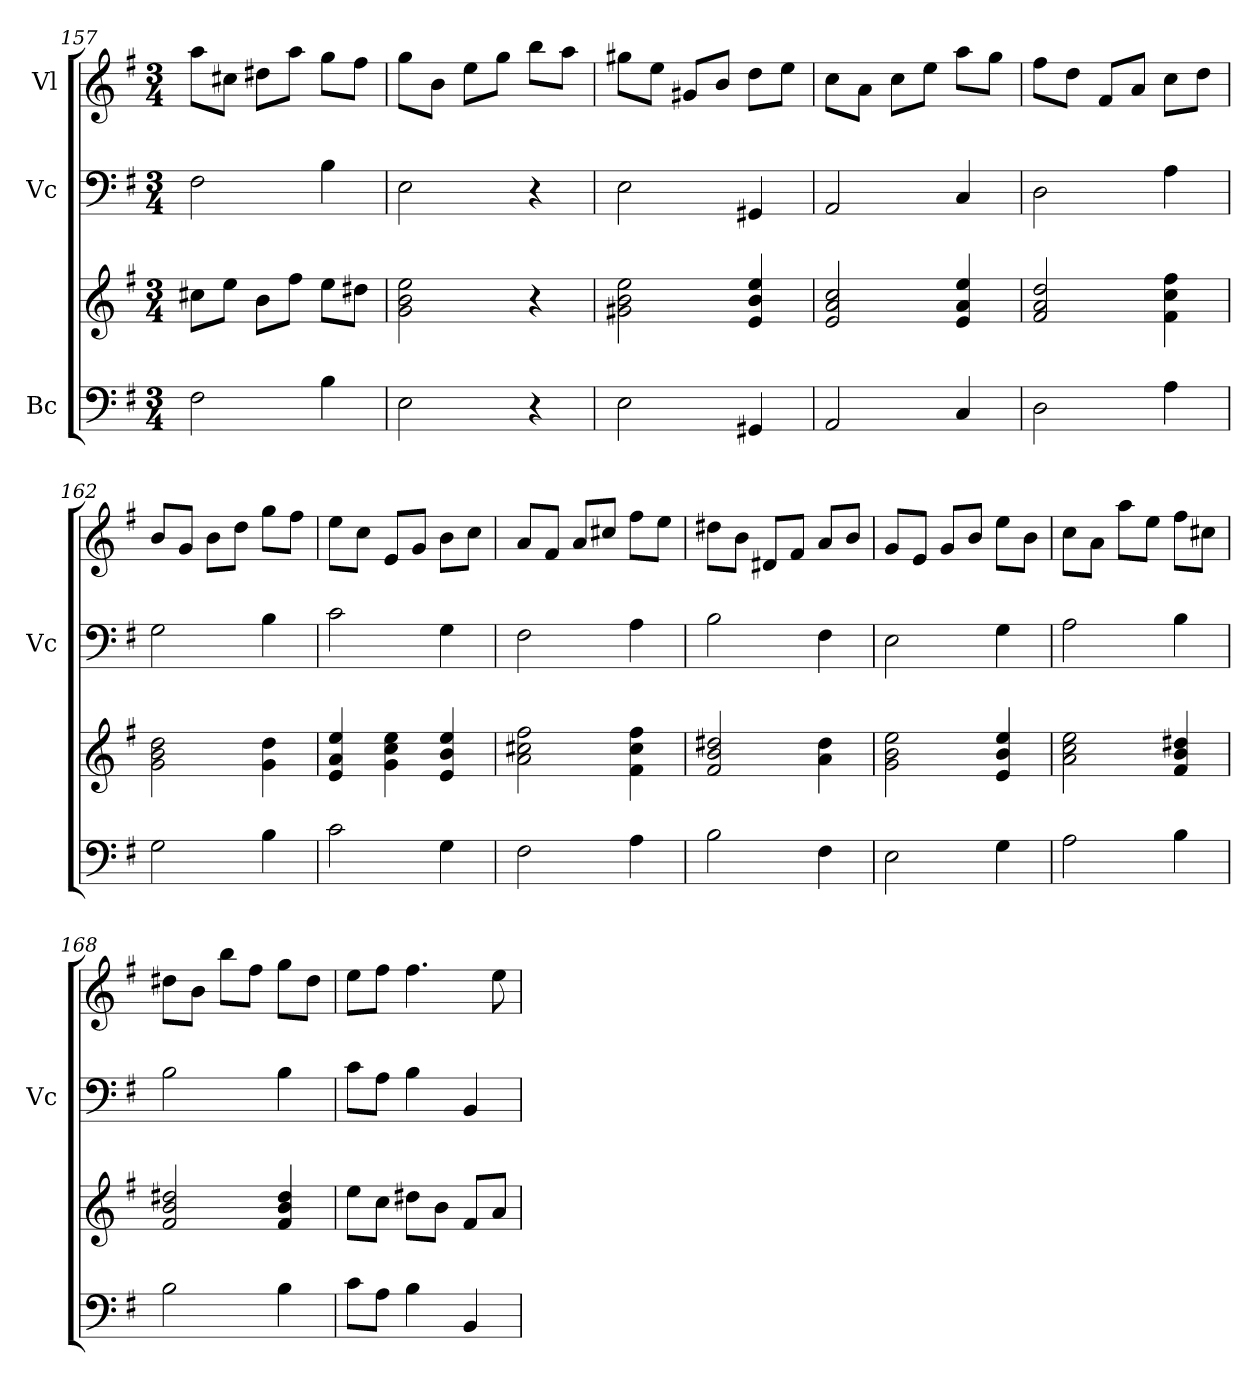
**kern	**kern	**kern	**kern
*part3	*part3	*part2	*part1
*staff4	*staff3	*staff2	*staff1
*I"Bc	*	*I"Vc	*I"Vl
*	*	*I'Vc	*
*clefF4	*clefG2	*clefF4	*clefG2
*k[f#]	*k[f#]	*k[f#]	*k[f#]
*M3/4	*M3/4	*M3/4	*M3/4
=157	=157	=157	=157
2F#\	8cc#X\L	2F#\	8aa\L
.	8ee\J	.	8cc#X\J
.	8b\L	.	8dd#X\L
.	8ff#\J	.	8aa\J
4B\	8ee\L	4B\	8gg\L
.	8dd#X\J	.	8ff#\J
!!LO:PB:g=z
=158	=158	=158	=158
2E\	2g\ 2b\ 2ee\	2E\	8gg\L
.	.	.	8b\J
.	.	.	8ee\L
.	.	.	8gg\J
4r	4r	4r	8bb\L
.	.	.	8aa\J
=159	=159	=159	=159
2E\	2g#X\ 2b\ 2ee\	2E\	8gg#X\L
.	.	.	8ee\J
.	.	.	8g#X/L
.	.	.	8b/J
4GG#X/	4e/ 4b/ 4ee/	4GG#X/	8dd\L
.	.	.	8ee\J
=160	=160	=160	=160
2AA/	2e/ 2a/ 2cc/	2AA/	8cc\L
.	.	.	8a\J
.	.	.	8cc\L
.	.	.	8ee\J
4C/	4e/ 4a/ 4ee/	4C/	8aa\L
.	.	.	8gg\J
=161	=161	=161	=161
2D\	2f#/ 2a/ 2dd/	2D\	8ff#\L
.	.	.	8dd\J
.	.	.	8f#/L
.	.	.	8a/J
4A\	4f#\ 4cc\ 4ff#\	4A\	8cc\L
.	.	.	8dd\J
=162	=162	=162	=162
2G\	2g\ 2b\ 2dd\	2G\	8b/L
.	.	.	8g/J
.	.	.	8b\L
.	.	.	8dd\J
4B\	4g\ 4dd\	4B\	8gg\L
.	.	.	8ff#\J
=163	=163	=163	=163
2c\	4e/ 4a/ 4ee/	2c\	8ee\L
.	.	.	8cc\J
.	4g\ 4cc\ 4ee\	.	8e/L
.	.	.	8g/J
4G\	4e/ 4b/ 4ee/	4G\	8b\L
.	.	.	8cc\J
=164	=164	=164	=164
2F#\	2a\ 2cc#X\ 2ff#\	2F#\	8a/L
.	.	.	8f#/J
.	.	.	8a/L
.	.	.	8cc#X/J
4A\	4f#\ 4cc#\ 4ff#\	4A\	8ff#\L
.	.	.	8ee\J
!!LO:LB:g=z
=165	=165	=165	=165
2B\	2f#/ 2b/ 2dd#X/	2B\	8dd#X\L
.	.	.	8b\J
.	.	.	8d#X/L
.	.	.	8f#/J
4F#\	4a\ 4dd#\	4F#\	8a/L
.	.	.	8b/J
=166	=166	=166	=166
2E\	2g\ 2b\ 2ee\	2E\	8g/L
.	.	.	8e/J
.	.	.	8g/L
.	.	.	8b/J
4G\	4e/ 4b/ 4ee/	4G\	8ee\L
.	.	.	8b\J
=167	=167	=167	=167
2A\	2a\ 2cc\ 2ee\	2A\	8cc\L
.	.	.	8a\J
.	.	.	8aa\L
.	.	.	8ee\J
4B\	4f#/ 4b/ 4dd#X/	4B\	8ff#\L
.	.	.	8cc#X\J
=168	=168	=168	=168
2B\	2f#/ 2b/ 2dd#X/	2B\	8dd#X\L
.	.	.	8b\J
.	.	.	8bb\L
.	.	.	8ff#\J
4B\	4f#/ 4b/ 4dd#/	4B\	8gg\L
.	.	.	8dd#\J
=169	=169	=169	=169
8c\L	8ee\L	8c\L	8ee\L
8A\J	8cc\J	8A\J	8ff#\J
4B\	8dd#X\L	4B\	4.ff#\
.	8b\J	.	.
4BB/	8f#/L	4BB/	.
.	8a/J	.	8ee\
=	=	=	=
*-	*-	*-	*-
